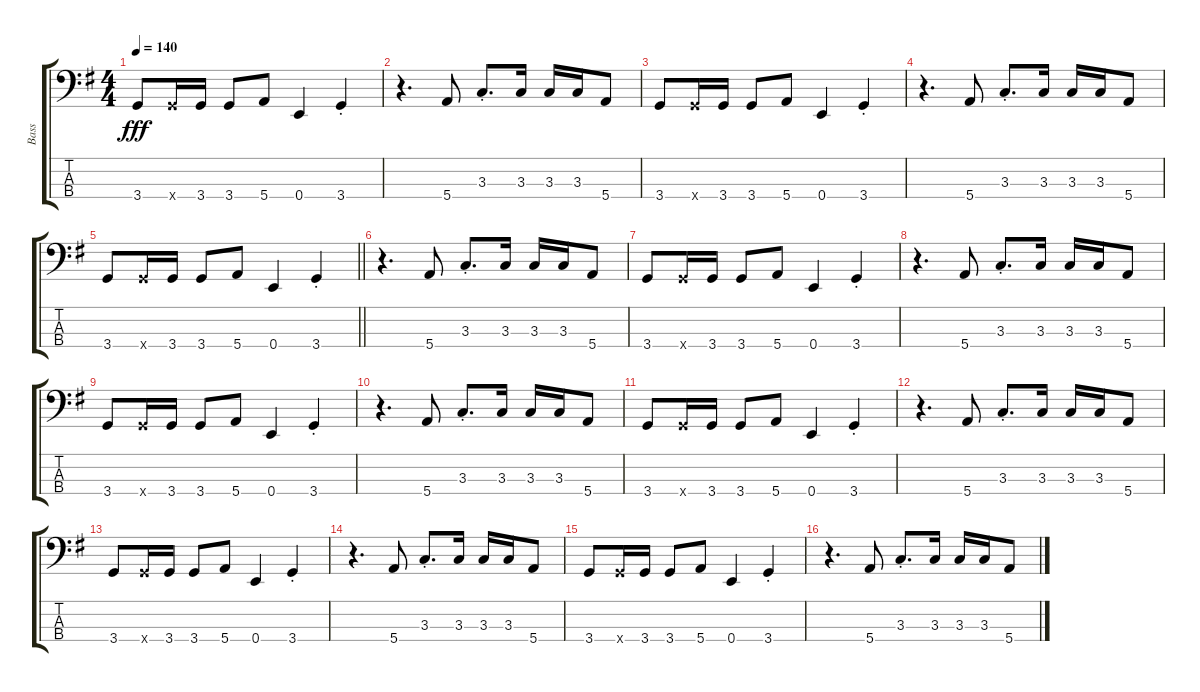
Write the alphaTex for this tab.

\track ("Bass" "Bass") {instrument fretlessbass}
\staff {score tabs}
\tuning (G2 D2 A1 E1) {hide}
\ts (4 4)
\tempo 140
\clef f4
\ks eminor
3.4.8{dy fff} 3.4{x}.16 3.4.16 3.4.8 5.4.8 0.4.4 3.4{st}.4 |
r.4{d} 5.4.8 3.3{st}.8{d} 3.3.16 3.3.16 3.3.16 5.4.8 |
3.4.8 3.4{x}.16 3.4.16 3.4.8 5.4.8 0.4.4 3.4{st}.4 |
r.4{d} 5.4.8 3.3{st}.8{d} 3.3.16 3.3.16 3.3.16 5.4.8 |
\barLineRight lightlight
3.4.8 3.4{x}.16 3.4.16 3.4.8 5.4.8 0.4.4 3.4{st}.4 |
\section ("" "")
r.4{d} 5.4.8 3.3{st}.8{d} 3.3.16 3.3.16 3.3.16 5.4.8 |
3.4.8 3.4{x}.16 3.4.16 3.4.8 5.4.8 0.4.4 3.4{st}.4 |
r.4{d} 5.4.8 3.3{st}.8{d} 3.3.16 3.3.16 3.3.16 5.4.8 |
3.4.8 3.4{x}.16 3.4.16 3.4.8 5.4.8 0.4.4 3.4{st}.4 |
r.4{d} 5.4.8 3.3{st}.8{d} 3.3.16 3.3.16 3.3.16 5.4.8 |
3.4.8 3.4{x}.16 3.4.16 3.4.8 5.4.8 0.4.4 3.4{st}.4 |
r.4{d} 5.4.8 3.3{st}.8{d} 3.3.16 3.3.16 3.3.16 5.4.8 |
3.4.8 3.4{x}.16 3.4.16 3.4.8 5.4.8 0.4.4 3.4{st}.4 |
r.4{d} 5.4.8 3.3{st}.8{d} 3.3.16 3.3.16 3.3.16 5.4.8 |
3.4.8 3.4{x}.16 3.4.16 3.4.8 5.4.8 0.4.4 3.4{st}.4 |
r.4{d} 5.4.8 3.3{st}.8{d} 3.3.16 3.3.16 3.3.16 5.4.8
